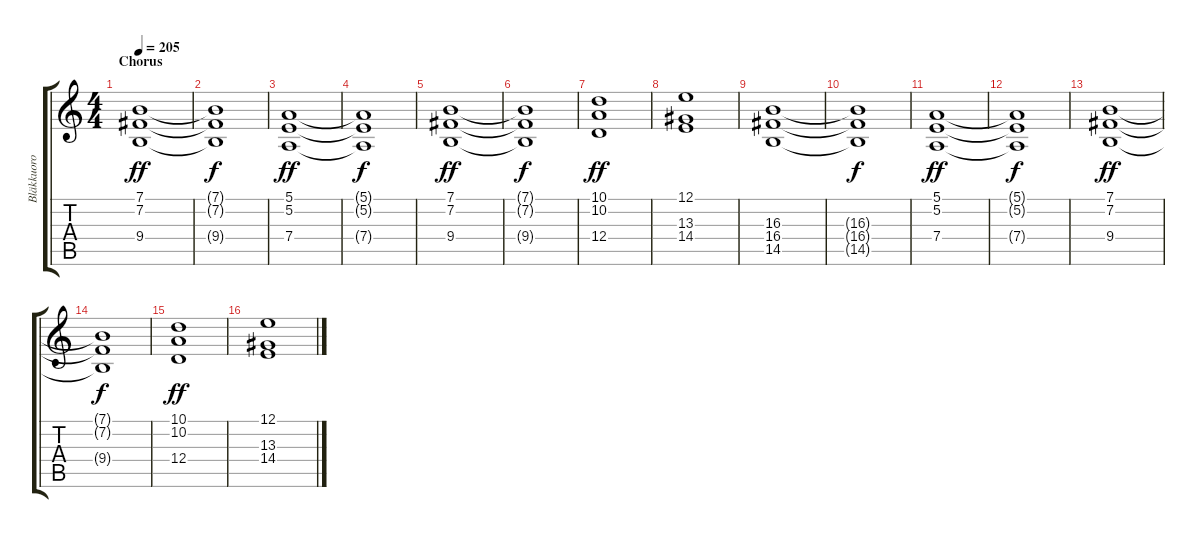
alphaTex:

\track ("Bläkkuoro" "Bläkkuoro") {instrument lead6voice}
\staff {score tabs}
\tuning (E4 B3 G3 D3 A2 E2) {hide}
\ts (4 4)
\section ("" "Chorus")
\tempo 205
\clef g2
\ks c
(7.1 7.2 9.4).1{dy ff} |
(7.1{t} 7.2{t} 9.4{t}).1{dy f} |
(5.1 5.2 7.4).1{dy ff} |
(5.1{t} 5.2{t} 7.4{t}).1{dy f} |
(7.1 7.2 9.4).1{dy ff} |
(7.1{t} 7.2{t} 9.4{t}).1{dy f} |
(10.1 10.2 12.4).1{dy ff} |
(12.1 13.3 14.4).1 |
(16.3 16.4 14.5).1 |
(16.3{t} 16.4{t} 14.5{t}).1{dy f} |
(5.1 5.2 7.4).1{dy ff} |
(5.1{t} 5.2{t} 7.4{t}).1{dy f} |
(7.1 7.2 9.4).1{dy ff} |
(7.1{t} 7.2{t} 9.4{t}).1{dy f} |
(10.1 10.2 12.4).1{dy ff} |
(12.1 13.3 14.4).1
